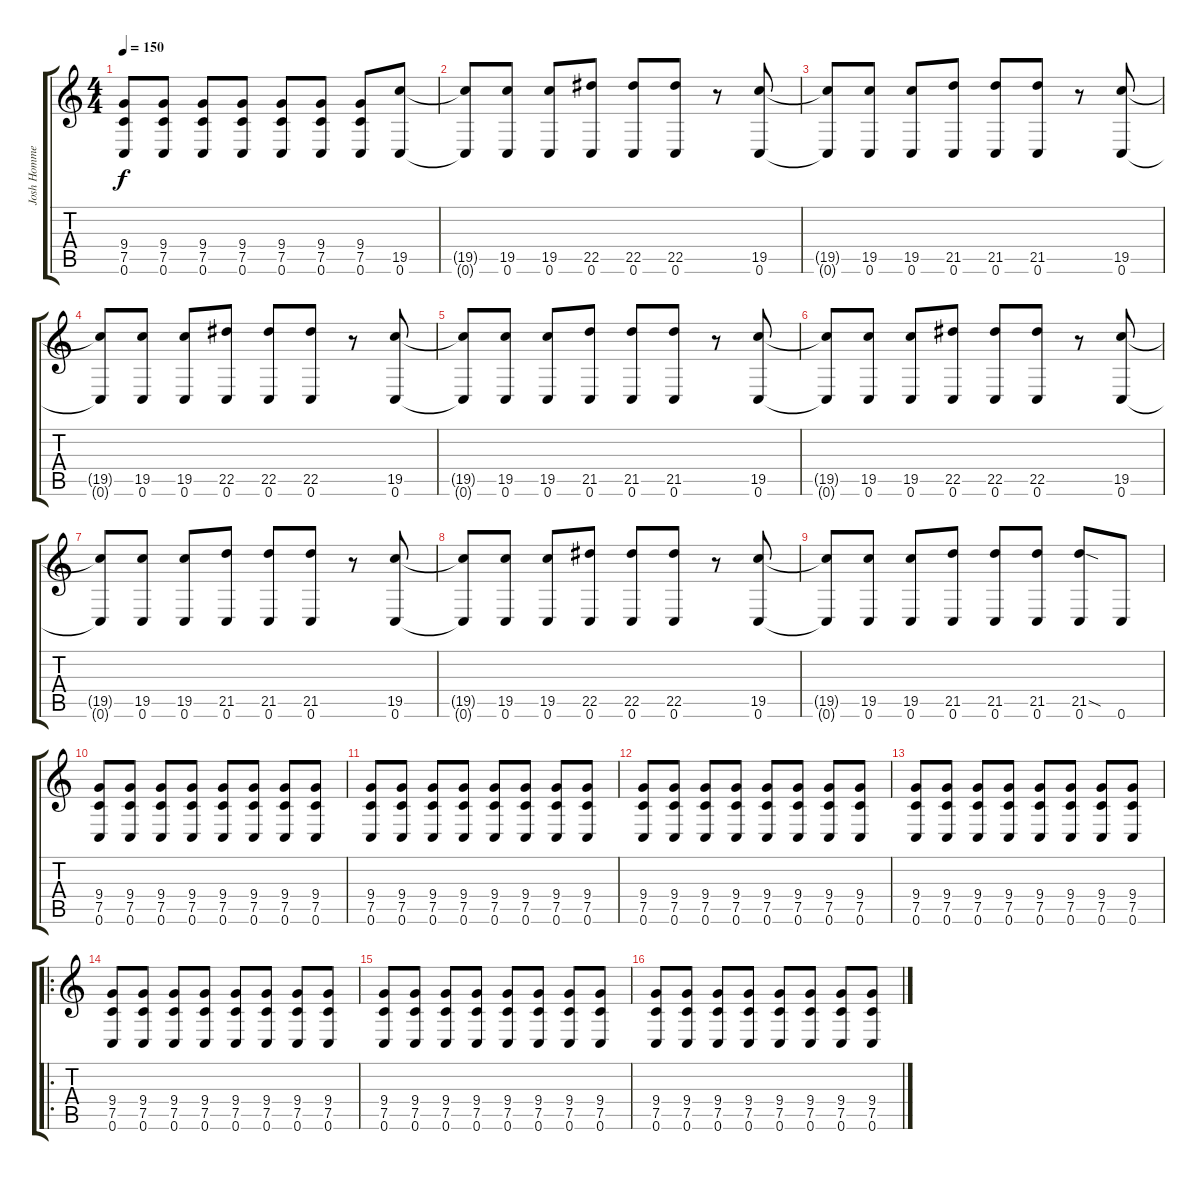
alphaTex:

\track ("Josh Homme" "Josh Homme") {instrument distortionguitar}
\staff {score tabs}
\tuning (C4 G3 Eb3 Bb2 F2 C2) {hide}
\ts (4 4)
\tempo 150
\clef g2
\ks c
(9.4 7.5 0.6).8{dy f} (9.4 7.5 0.6).8 (9.4 7.5 0.6).8 (9.4 7.5 0.6).8 (9.4 7.5 0.6).8 (9.4 7.5 0.6).8 (9.4 7.5 0.6).8 (19.5 0.6).8 |
(19.5{t} 0.6{t}).8 (19.5 0.6).8 (19.5 0.6).8 (22.5 0.6).8 (22.5 0.6).8 (22.5 0.6).8 r.8 (19.5 0.6).8 |
(19.5{t} 0.6{t}).8 (19.5 0.6).8 (19.5 0.6).8 (21.5 0.6).8 (21.5 0.6).8 (21.5 0.6).8 r.8 (19.5 0.6).8 |
(19.5{t} 0.6{t}).8 (19.5 0.6).8 (19.5 0.6).8 (22.5 0.6).8 (22.5 0.6).8 (22.5 0.6).8 r.8 (19.5 0.6).8 |
(19.5{t} 0.6{t}).8 (19.5 0.6).8 (19.5 0.6).8 (21.5 0.6).8 (21.5 0.6).8 (21.5 0.6).8 r.8 (19.5 0.6).8 |
(19.5{t} 0.6{t}).8 (19.5 0.6).8 (19.5 0.6).8 (22.5 0.6).8 (22.5 0.6).8 (22.5 0.6).8 r.8 (19.5 0.6).8 |
(19.5{t} 0.6{t}).8 (19.5 0.6).8 (19.5 0.6).8 (21.5 0.6).8 (21.5 0.6).8 (21.5 0.6).8 r.8 (19.5 0.6).8 |
(19.5{t} 0.6{t}).8 (19.5 0.6).8 (19.5 0.6).8 (22.5 0.6).8 (22.5 0.6).8 (22.5 0.6).8 r.8 (19.5 0.6).8 |
(19.5{t} 0.6{t}).8 (19.5 0.6).8 (19.5 0.6).8 (21.5 0.6).8 (21.5 0.6).8 (21.5 0.6).8 (21.5{sod} 0.6).8 0.6.8 |
(9.4 7.5 0.6).8 (9.4 7.5 0.6).8 (9.4 7.5 0.6).8 (9.4 7.5 0.6).8 (9.4 7.5 0.6).8 (9.4 7.5 0.6).8 (9.4 7.5 0.6).8 (9.4 7.5 0.6).8 |
(9.4 7.5 0.6).8 (9.4 7.5 0.6).8 (9.4 7.5 0.6).8 (9.4 7.5 0.6).8 (9.4 7.5 0.6).8 (9.4 7.5 0.6).8 (9.4 7.5 0.6).8 (9.4 7.5 0.6).8 |
(9.4 7.5 0.6).8 (9.4 7.5 0.6).8 (9.4 7.5 0.6).8 (9.4 7.5 0.6).8 (9.4 7.5 0.6).8 (9.4 7.5 0.6).8 (9.4 7.5 0.6).8 (9.4 7.5 0.6).8 |
(9.4 7.5 0.6).8 (9.4 7.5 0.6).8 (9.4 7.5 0.6).8 (9.4 7.5 0.6).8 (9.4 7.5 0.6).8 (9.4 7.5 0.6).8 (9.4 7.5 0.6).8 (9.4 7.5 0.6).8 |
\ro
(9.4 7.5 0.6).8 (9.4 7.5 0.6).8 (9.4 7.5 0.6).8 (9.4 7.5 0.6).8 (9.4 7.5 0.6).8 (9.4 7.5 0.6).8 (9.4 7.5 0.6).8 (9.4 7.5 0.6).8 |
(9.4 7.5 0.6).8 (9.4 7.5 0.6).8 (9.4 7.5 0.6).8 (9.4 7.5 0.6).8 (9.4 7.5 0.6).8 (9.4 7.5 0.6).8 (9.4 7.5 0.6).8 (9.4 7.5 0.6).8 |
(9.4 7.5 0.6).8 (9.4 7.5 0.6).8 (9.4 7.5 0.6).8 (9.4 7.5 0.6).8 (9.4 7.5 0.6).8 (9.4 7.5 0.6).8 (9.4 7.5 0.6).8 (9.4 7.5 0.6).8
